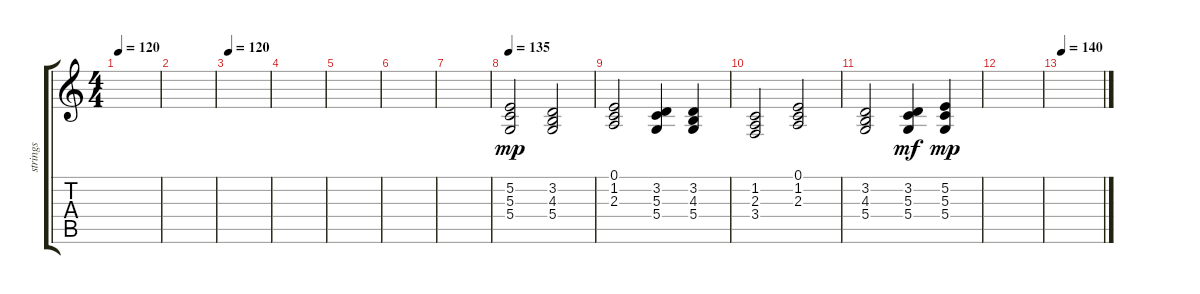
\track ("strings" "strings") {instrument stringensemble1}
\staff {score tabs}
\tuning (E4 B3 G3 D3 A2 E2) {hide}
\ts (4 4)
\tempo 120
\clef g2
\ks c
|
|
\tempo 120
|
|
|
|
|
\tempo 135
(5.2 5.3 5.4).2{dy mp} (3.2 4.3 5.4).2 |
(0.1 1.2 2.3).2 (3.2 5.3 5.4).4 (3.2 4.3 5.4).4 |
(1.2 2.3 3.4).2 (0.1 1.2 2.3).2 |
(3.2 4.3 5.4).2 (3.2 5.3 5.4).4{dy mf} (5.2 5.3 5.4).4{dy mp} |
|
\tempo 140
